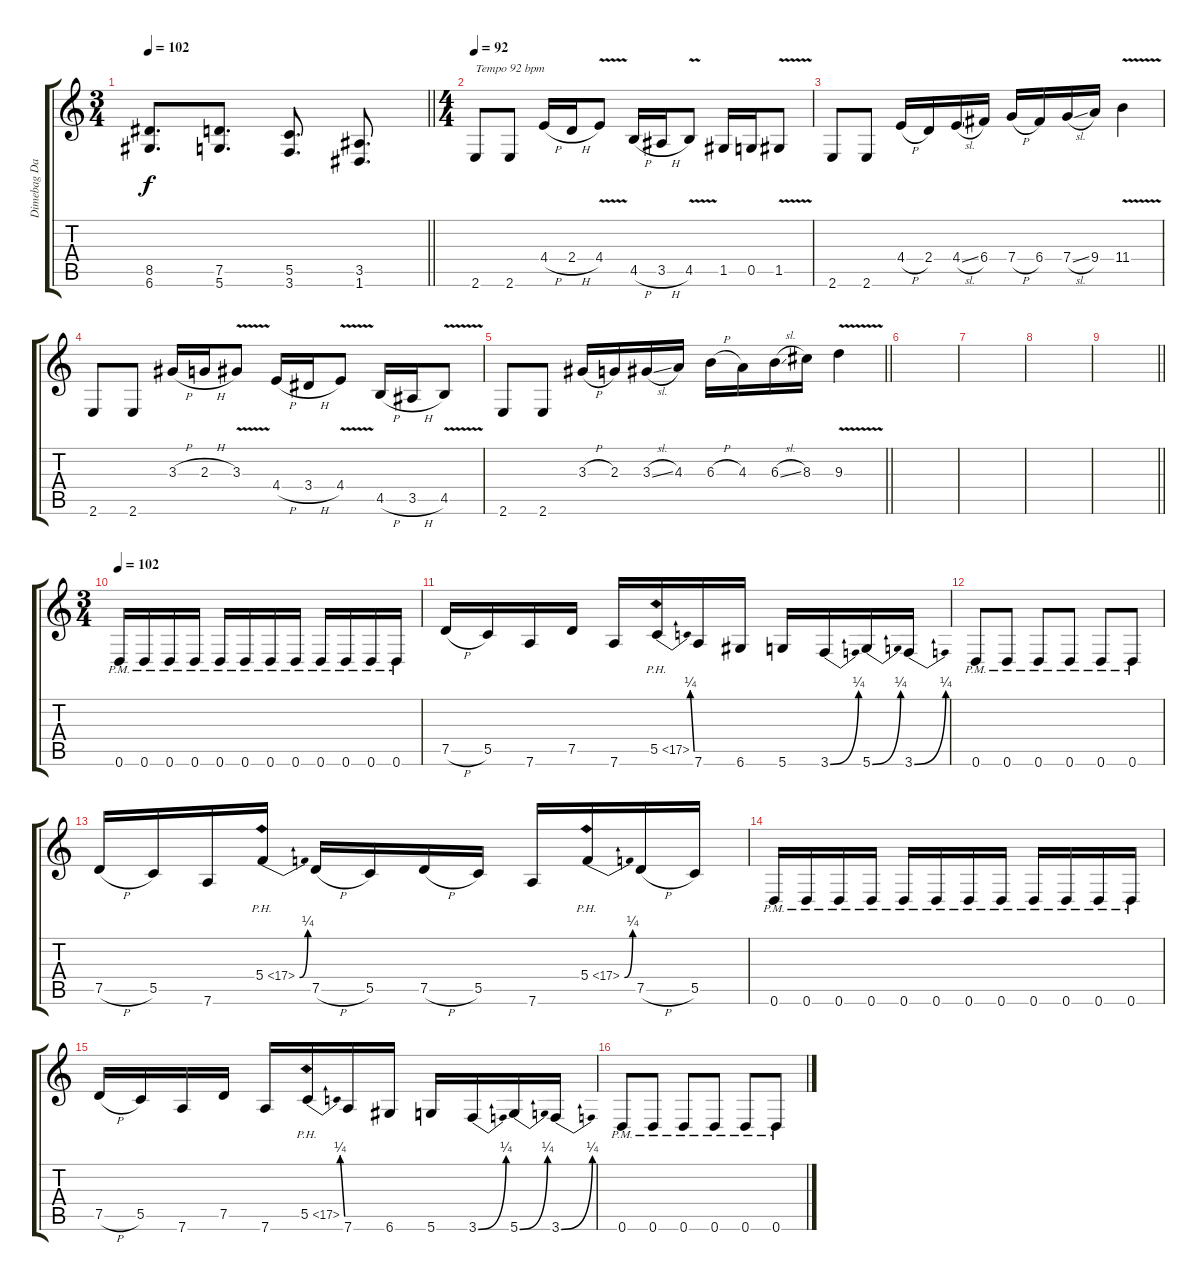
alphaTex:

\track ("Dimebag Darrell Rhythm" "Dimebag Da") {instrument distortionguitar}
\staff {score tabs}
\tuning (D4 A3 F3 C3 G2 D2) {hide}
\ts (3 4)
\tempo 102
\clef g2
\barLineRight lightlight
\ks c
(8.5 6.6).8{d dy f} (7.5 5.6).8{d} (5.5 3.6).8{d} (3.5 1.6).8{d} |
\ts (4 4)
\section ("" "")
\tempo 92
2.6.8{txt "Tempo 92 bpm"} 2.6.8 4.4{h}.16 2.4{h}.16 4.4{v}.8 4.5{h}.16 3.5{h}.16 4.5{v}.8 1.5.16 0.5.16 1.5{v}.8 |
2.6.8 2.6.8 4.4{h}.16 2.4.16 4.4{sl}.16 6.4.16 7.4{h}.16 6.4.16 7.4{sl}.16 9.4.16 11.4{v}.4 |
2.6.8 2.6.8 3.3{h}.16 2.3{h}.16 3.3{v}.8 4.4{h}.16 3.4{h}.16 4.4{v}.8 4.5{h}.16 3.5{h}.16 4.5{v}.8 |
\barLineRight lightlight
2.6.8 2.6.8 3.3{h}.16 2.3.16 3.3{sl}.16 4.3.16 6.3{h}.16 4.3.16 6.3{sl}.16 8.3.16 9.3{v}.4 |
\section ("" "")
|
|
|
\barLineRight lightlight
|
\ts (3 4)
\section ("" "")
\tempo 102
0.6{pm}.16 0.6{pm}.16 0.6{pm}.16 0.6{pm}.16 0.6{pm}.16 0.6{pm}.16 0.6{pm}.16 0.6{pm}.16 0.6{pm}.16 0.6{pm}.16 0.6{pm}.16 0.6{pm}.16 |
7.5{h}.16 5.5.16 7.6.16 7.5.16 7.6.16 5.5{be (bend 0 0 60 1) ph 12}.16 7.6.16 6.6.16 5.6.16 3.6{be (bend 0 0 60 1)}.16 5.6{be (bend 0 0 60 1)}.16 3.6{be (bend 0 0 60 1)}.16 |
0.6{pm}.8 0.6{pm}.8 0.6{pm}.8 0.6{pm}.8 0.6{pm}.8 0.6{pm}.8 |
7.5{h}.16 5.5.16 7.6.16 5.4{be (bend 0 0 60 1) ph 12}.16 7.5{h}.16 5.5.16 7.5{h}.16 5.5.16 7.6.16 5.4{be (bend 0 0 60 1) ph 12}.16 7.5{h}.16 5.5.16 |
0.6{pm}.16 0.6{pm}.16 0.6{pm}.16 0.6{pm}.16 0.6{pm}.16 0.6{pm}.16 0.6{pm}.16 0.6{pm}.16 0.6{pm}.16 0.6{pm}.16 0.6{pm}.16 0.6{pm}.16 |
7.5{h}.16 5.5.16 7.6.16 7.5.16 7.6.16 5.5{be (bend 0 0 60 1) ph 12}.16 7.6.16 6.6.16 5.6.16 3.6{be (bend 0 0 60 1)}.16 5.6{be (bend 0 0 60 1)}.16 3.6{be (bend 0 0 60 1)}.16 |
0.6{pm}.8 0.6{pm}.8 0.6{pm}.8 0.6{pm}.8 0.6{pm}.8 0.6{pm}.8
